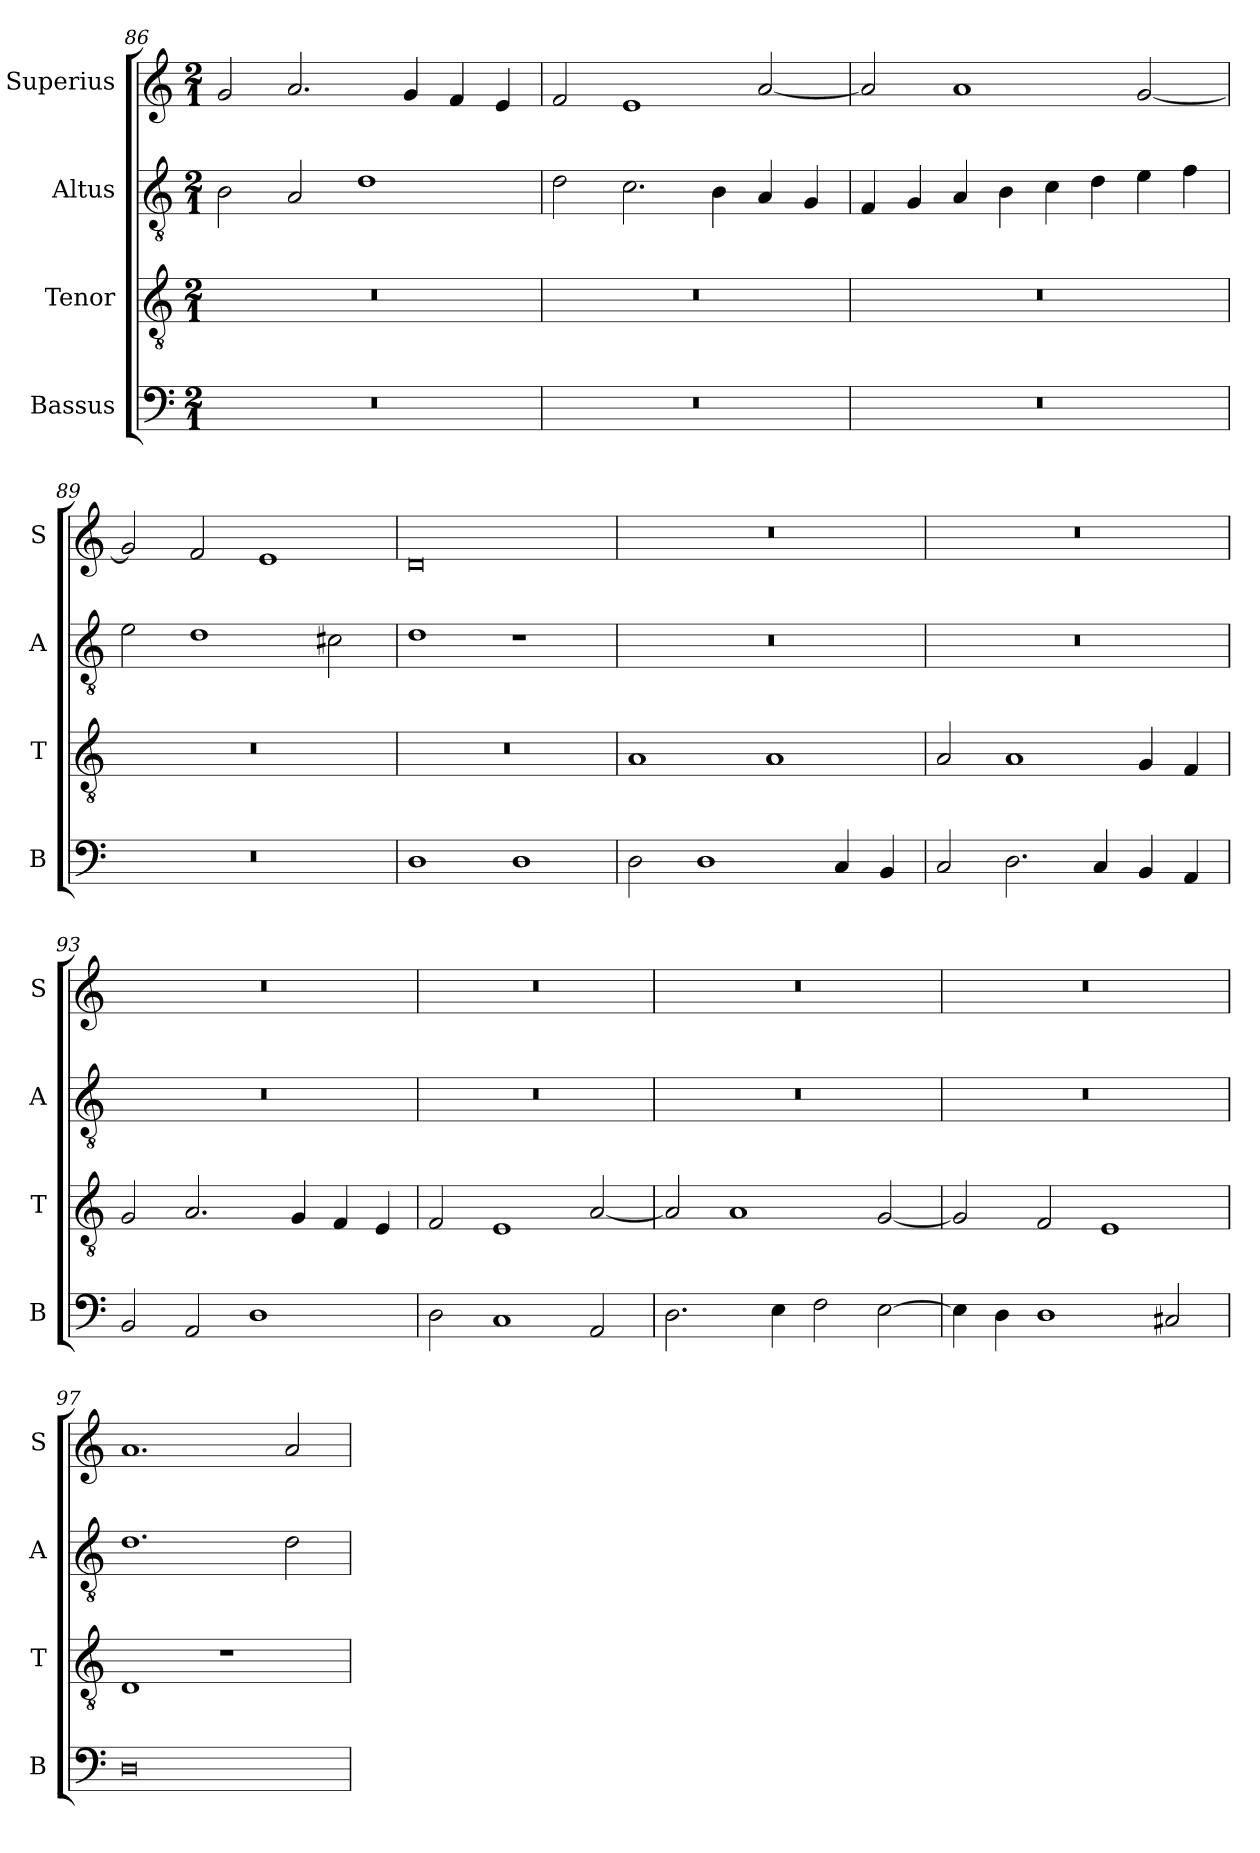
**kern	**kern	**kern	**kern
*part4	*part3	*part2	*part1
*staff4	*staff3	*staff2	*staff1
*I"Bassus	*I"Tenor	*I"Altus	*I"Superius
*I'B	*I'T	*I'A	*I'S
*clefF4	*clefGv2	*clefGv2	*clefG2
*k[]	*k[]	*k[]	*k[]
*a:	*a:	*a:	*a:
*M2/1	*M2/1	*M2/1	*M2/1
=86	=86	=86	=86
0r	0r	2B	2g
.	.	2A	2.a
.	.	1d	.
.	.	.	4g
.	.	.	4f
.	.	.	4e
=87	=87	=87	=87
0r	0r	2d	2f
.	.	2.c	1e
.	.	4B	.
.	.	4A	[2a
.	.	4G	.
=88	=88	=88	=88
0r	0r	4F	2a]
.	.	4G	.
.	.	4A	1a
.	.	4B	.
.	.	4c	.
.	.	4d	.
.	.	4e	[2g
.	.	4f	.
=89	=89	=89	=89
0r	0r	2e	2g]
.	.	1d	2f
.	.	.	1e
.	.	2c#X	.
=90	=90	=90	=90
1D	0r	1d	0d
1D	.	1r	.
=91	=91	=91	=91
2D	1A	0r	0r
1D	.	.	.
.	1A	.	.
4C	.	.	.
4BB	.	.	.
=92	=92	=92	=92
2C	2A	0r	0r
2.D	1A	.	.
4C	.	.	.
4BB	4G	.	.
4AA	4F	.	.
=93	=93	=93	=93
2BB	2G	0r	0r
2AA	2.A	.	.
1D	.	.	.
.	4G	.	.
.	4F	.	.
.	4E	.	.
=94	=94	=94	=94
2D	2F	0r	0r
1C	1E	.	.
2AA	[2A	.	.
=95	=95	=95	=95
2.D	2A]	0r	0r
.	1A	.	.
4E	.	.	.
2F	.	.	.
[2E	[2G	.	.
=96	=96	=96	=96
4E]	2G]	0r	0r
4D	.	.	.
1D	2F	.	.
.	1E	.	.
2C#X	.	.	.
=97	=97	=97	=97
0D	1D	1.d	1.a
.	1r	.	.
.	.	2d	2a
=	=	=	=
*-	*-	*-	*-
